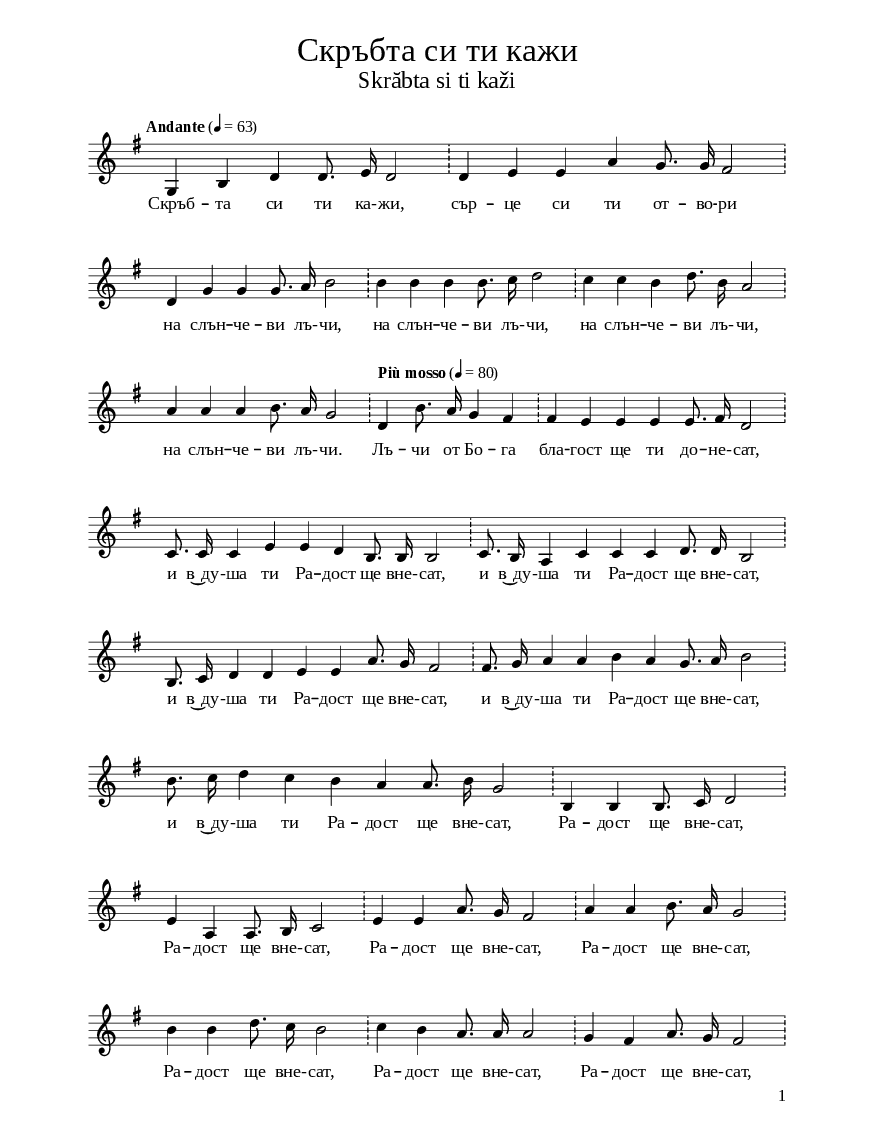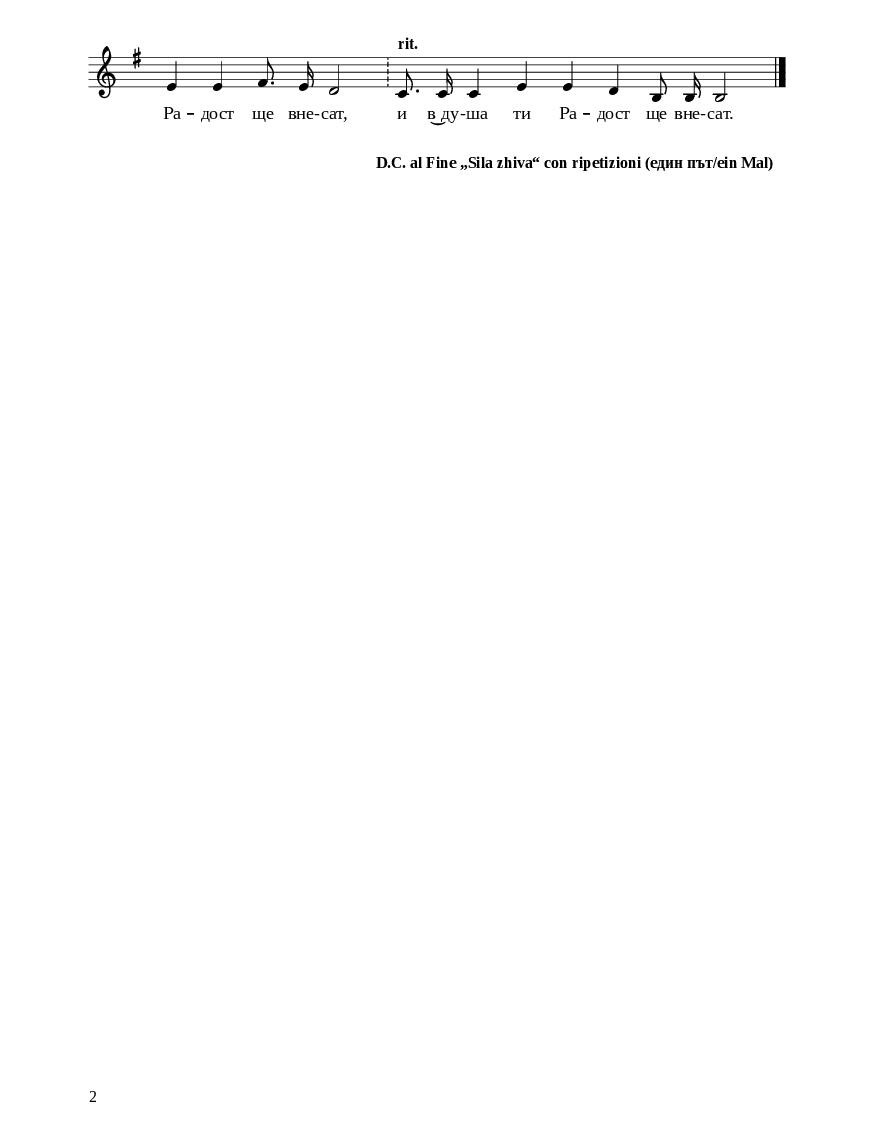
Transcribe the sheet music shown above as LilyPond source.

\version "2.24.2"

% include paper part and global functions
\include "include/globals.ily"

\bookpart {
  \label #'ref077
  \tocItem \markup "Скръбта си ти кажи – Skrăbta si ti kaži"
  \include "include/bookpart-paper.ily"
  \score {
    \include "include/score-layout.ily"

    \new Voice \relative c' {
      \clef treble
      \key g \major
      %\tempo "Moderato" 8 = 160
      \autoBeamOff
      \omit Score.TimeSignature
      \cadenzaOn % allows custom bar lines
      \tempoFunc "Andante" 4 "63"
       \override Staff.BarLine.gap = 0.5
      \autoBeamOff

      g4 b d d8. e16 d 2  \bar "!"  d4 e e a g8. g16 fis2 \bar  "!" \break
      d4 g g g8. a16 b2 \bar "!" b4 b b b8. c16 d2 \bar "!" c4 c b d8. b16 a2 \bar "!"  \break
      a4 a4 a4  b8. a16 g2 \bar "!"
      \tempoFunc "Più mosso" 4 "80"
      d4 b'8. a16 g4 fis4 \bar "!" fis4 e e e e8. fis16 d2  \bar "!"  \break
      c8. c16 c4 e e d b8. b16 b2 \bar "!" c8. b16 a4 c4 c4 c4 d8. d16 b2 \bar "!"  \break
      b8. c16 d4 d e e a8. g16 fis2 \bar "!" fis8. g16 a4 a4 b a g8.  a16 b2 \bar "!"  \break
      b8. c16 d4 c b a a8. b16 g2  \bar "!"  b,4 b b8.c16 d2 \bar "!"  \break
      e4 a, a8. b16 c2 \bar "!" e4 e4 a8. g16 fis2 \bar "!"  a4 a b8. a16 g2 \bar "!"  \break

      b4b d8. c16 b2  \bar "!" c4b a8. a16 a2  \bar "!"  g4 fis4 a8. g16 fis2 \bar "!"  \break

      e4 e fis8. e16 d2 \bar "!" \tempo "rit." c8. c16 c4 e4 e d b8 b16 b2 \bar "|."  \break


    }

    \addlyrics {
      Скръб -- та си ти "ка-"  -- жи,
      сър -- це си ти от -- во -- ри
      на слън -- че -- ви "лъ-" -- чи,
      на слън -- че -- ви "лъ-" -- чи,
      на слън -- че -- ви "лъ-" -- чи,
      на слън -- че -- ви "лъ-" -- чи.
      Лъ -- чи от Бо -- га
      бла -- гост ще ти до -- "не-" -- сат,
      и в~ду -- "-ша" ти Ра -- дост ще "вне-" -- сат,
      и в~ду -- "-ша" ти Ра -- дост ще "вне-" -- сат,
      и в~ду -- "-ша" ти Ра -- дост ще "вне-" -- сат,
      и в~ду -- "-ша" ти Ра -- дост ще "вне-" -- сат,
      и в~ду -- "-ша" ти Ра -- дост ще "вне-" -- сат,
      Ра -- дост ще "вне-" -- сат, Ра -- дост ще "вне-" -- сат,
      Ра -- дост ще "вне-" -- сат, Ра -- дост ще "вне-" -- сат,
      Ра -- дост ще "вне-" -- сат, Ра -- дост ще "вне-" -- сат,
      Ра -- дост ще "вне-" -- сат, Ра -- дост ще "вне-" -- сат,
      и в~ду -- "-ша" ти Ра -- дост ще "вне-" -- сат.}

 
        \header {
          title = \titleFunc "Скръбта си ти кажи" "Skrăbta si ti kaži"
        }

        \midi{}

      } % score

     
      \markup \dc-one "D.C. al Fine „Sila zhiva“ con ripetizioni (един път/ein Mal)"

       \markup \empty-two
 
      % include foreign translation(s) of the song
      

    } % bookpart
